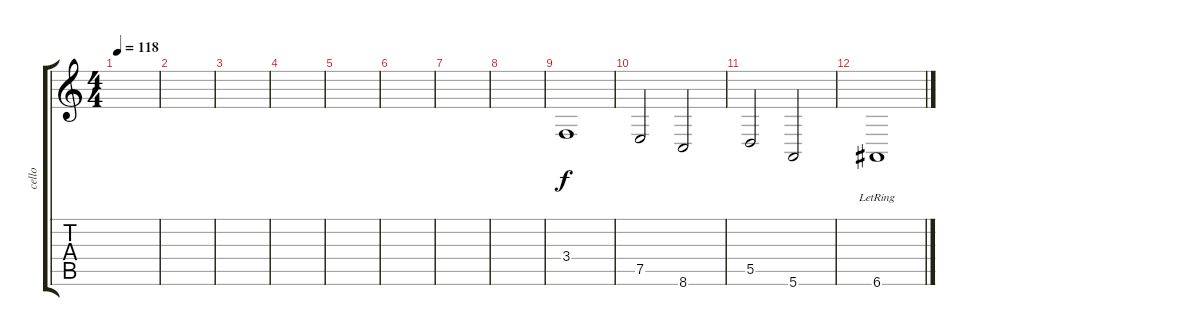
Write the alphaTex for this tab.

\track ("cello" "cello") {instrument cello}
\staff {score tabs}
\tuning (E4 B3 G3 D3 A2 E2) {hide}
\ts (4 4)
\tempo 118
\clef g2
\ks c
|
|
|
|
|
|
|
|
3.4.1 |
7.5.2 8.6.2 |
5.5.2 5.6.2 |
6.6{lr}.1
